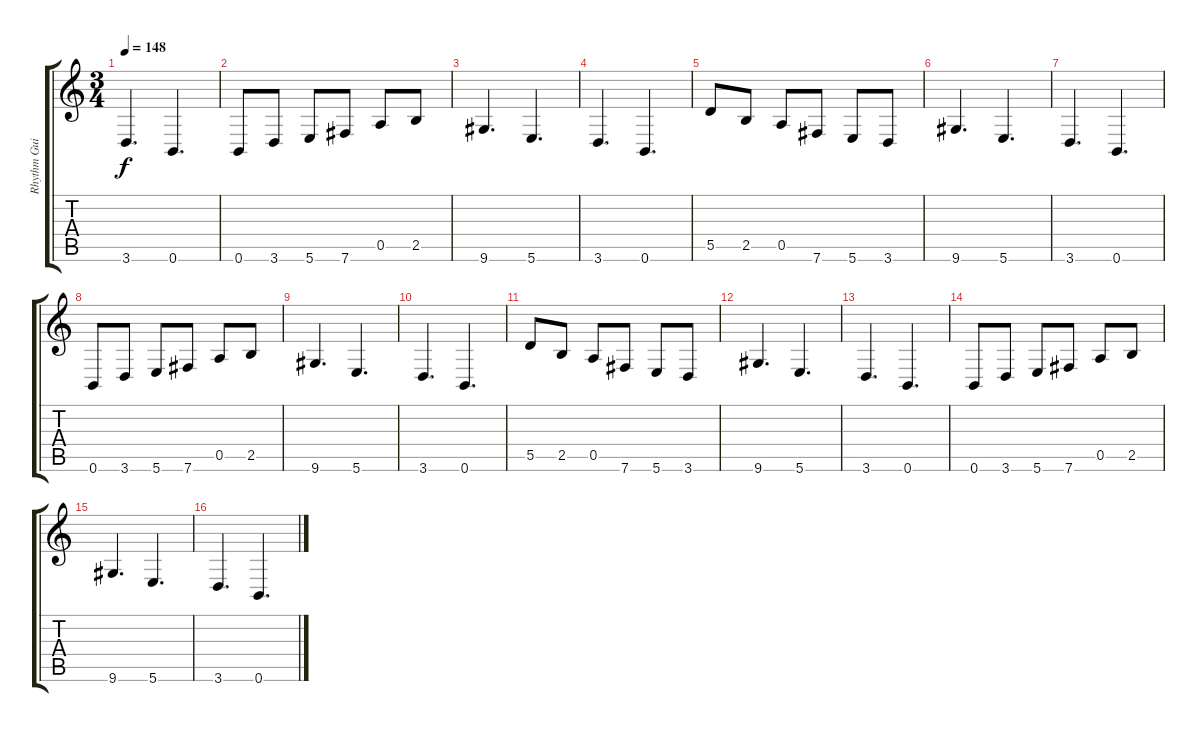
\track ("Rhythm Guitar 1" "Rhythm Gui") {instrument distortionguitar}
\staff {score tabs}
\tuning (E4 B3 G3 D3 A2 B1) {hide}
\ts (3 4)
\tempo 148
\clef g2
\ks c
3.6.4{d dy f} 0.6.4{d} |
0.6.8 3.6.8 5.6.8 7.6.8 0.5.8 2.5.8 |
9.6.4{d} 5.6.4{d} |
3.6.4{d} 0.6.4{d} |
5.5.8 2.5.8 0.5.8 7.6.8 5.6.8 3.6.8 |
9.6.4{d} 5.6.4{d} |
3.6.4{d} 0.6.4{d} |
0.6.8 3.6.8 5.6.8 7.6.8 0.5.8 2.5.8 |
9.6.4{d} 5.6.4{d} |
3.6.4{d} 0.6.4{d} |
5.5.8 2.5.8 0.5.8 7.6.8 5.6.8 3.6.8 |
9.6.4{d} 5.6.4{d} |
3.6.4{d} 0.6.4{d} |
0.6.8 3.6.8 5.6.8 7.6.8 0.5.8 2.5.8 |
9.6.4{d} 5.6.4{d} |
3.6.4{d} 0.6.4{d}
